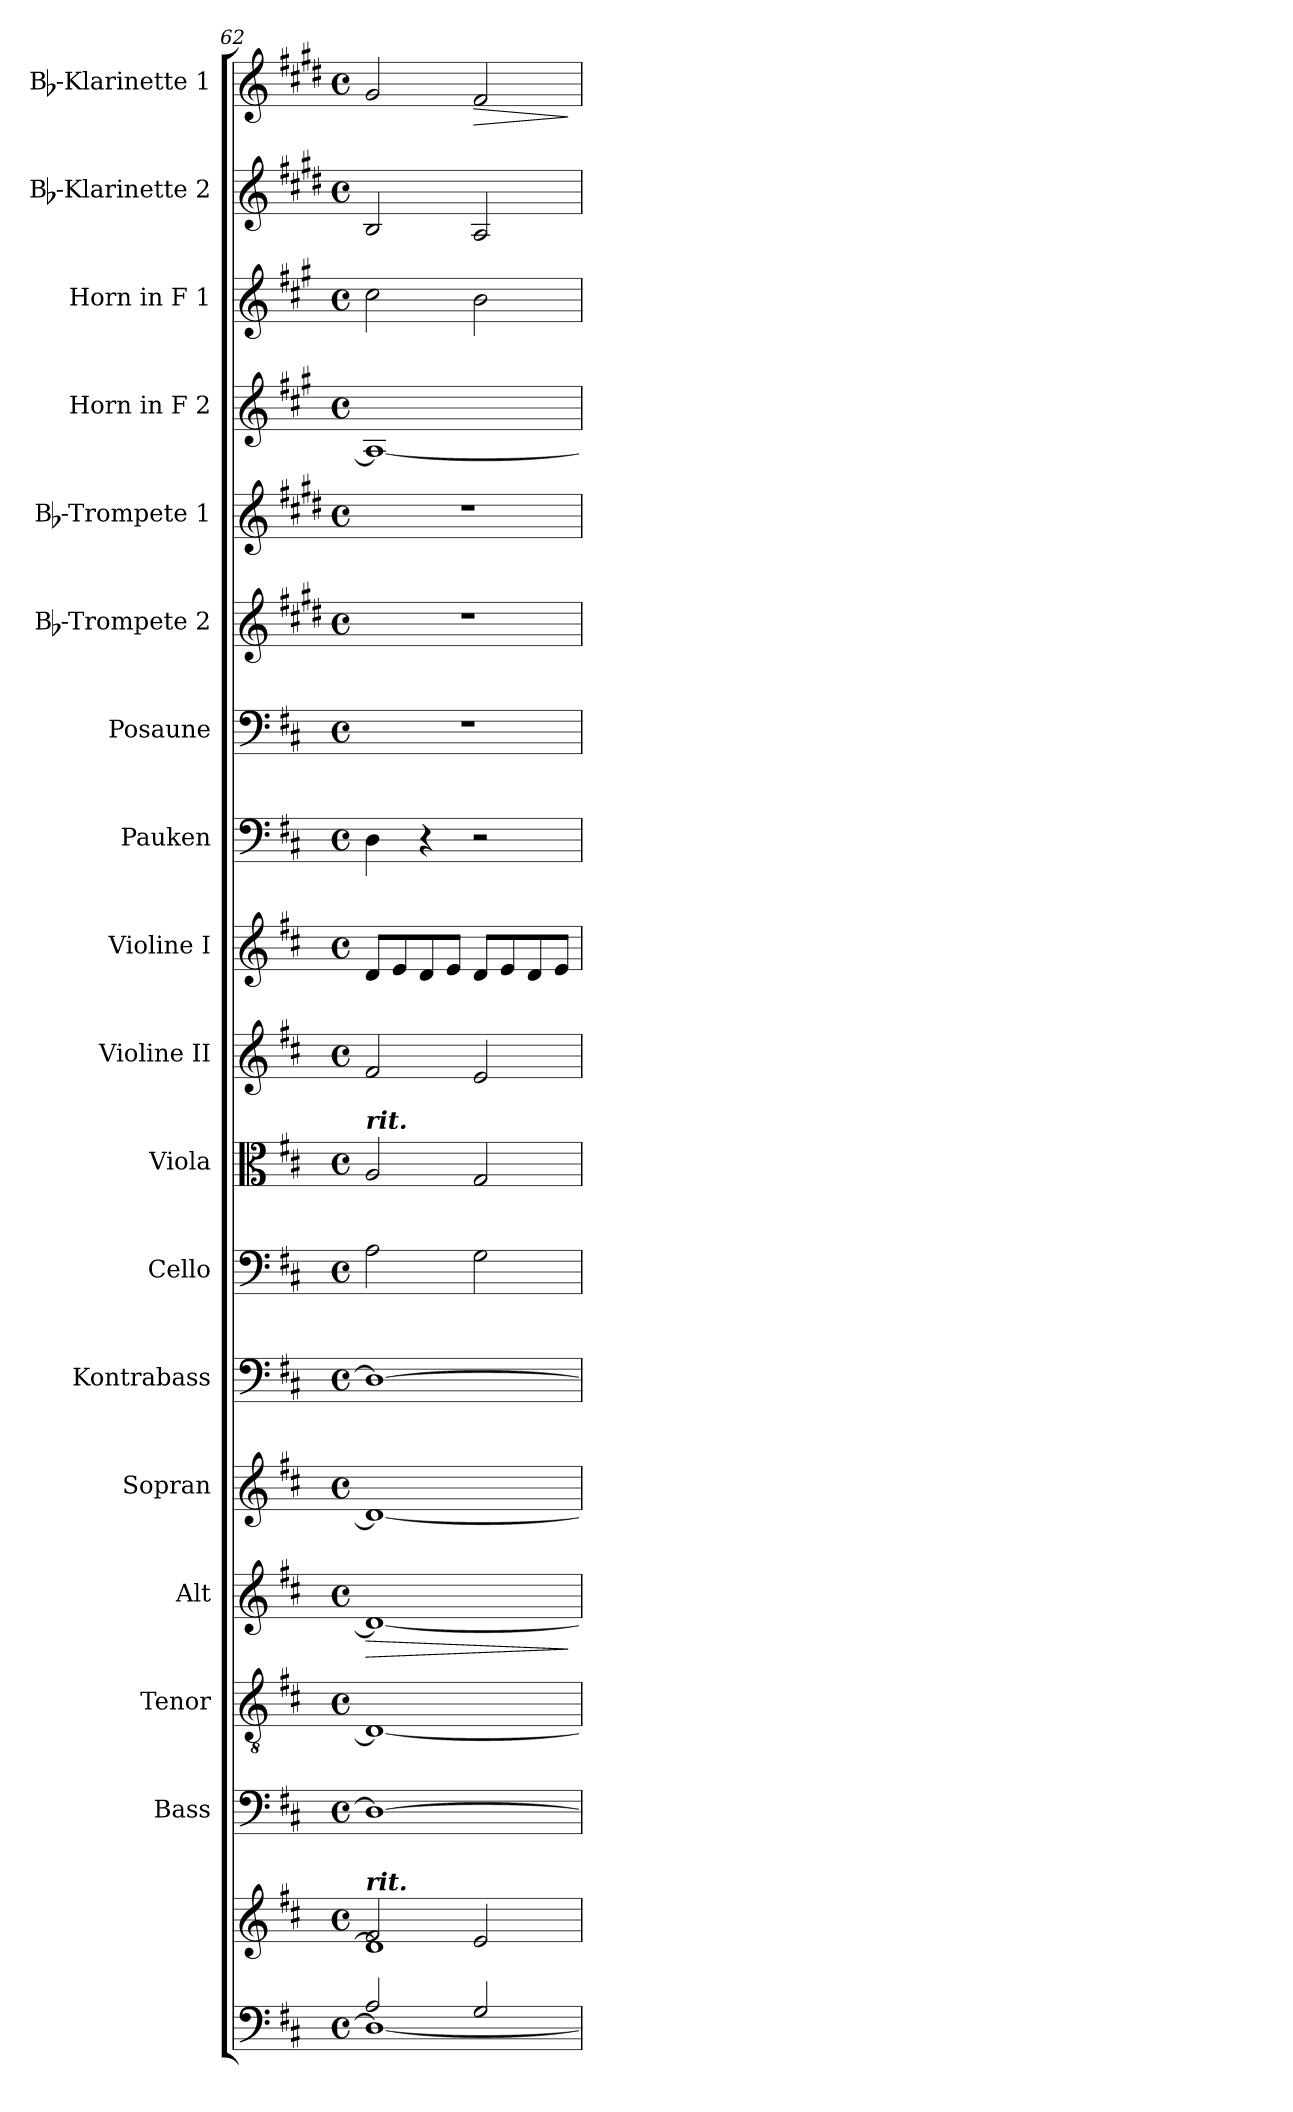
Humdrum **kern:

**kern	**kern	**kern	**kern	**kern	**dynam	**kern	**kern	**kern	**kern	**kern	**kern	**kern	**kern	**kern	**kern	**kern	**kern	**kern	**kern	**dynam
*part18	*part18	*part17	*part16	*part15	*part15	*part14	*part13	*part12	*part11	*part10	*part9	*part8	*part7	*part6	*part5	*part4	*part3	*part2	*part1	*part1
*staff19	*staff18	*staff17	*staff16	*staff15	*staff15	*staff14	*staff13	*staff12	*staff11	*staff10	*staff9	*staff8	*staff7	*staff6	*staff5	*staff4	*staff3	*staff2	*staff1	*staff1
*	*	*I"Bass	*I"Tenor	*I"Alt	*	*I"Sopran	*I"Kontrabass	*I"Cello	*I"Viola	*I"Violine II	*I"Violine I	*I"Pauken	*I"Posaune	*I"Bb-Trompete 2	*I"Bb-Trompete 1	*I"Horn in F 2	*I"Horn in F 1	*I"Bb-Klarinette 2	*I"Bb-Klarinette 1	*
*	*	*I'B.	*I'T.	*I'A.	*	*I'S.	*I'Kb.	*	*I'Vla.	*I'Vl. II	*I'Vl. I	*I'Pk.	*I'Pos.	*I'Bb Trp. 2	*I'Bb Trp. 1	*	*	*I'Bb Kl. 2	*I'Bb Kl. 1	*
*clefF4	*clefG2	*clefF4	*clefGv2	*clefG2	*	*clefG2	*clefF4	*clefF4	*clefC3	*clefG2	*clefG2	*clefF4	*clefF4	*clefG2	*clefG2	*clefG2	*clefG2	*clefG2	*clefG2	*
*	*	*	*	*	*	*	*ITrd7c12	*	*	*	*	*	*	*ITrd1c2	*ITrd1c2	*ITrd4c7	*ITrd4c7	*ITrd1c2	*ITrd1c2	*
*k[f#c#]	*k[f#c#]	*k[f#c#]	*k[f#c#]	*k[f#c#]	*	*k[f#c#]	*k[f#c#]	*k[f#c#]	*k[f#c#]	*k[f#c#]	*k[f#c#]	*k[f#c#]	*k[f#c#]	*k[f#c#]	*k[f#c#]	*k[f#c#]	*k[f#c#]	*k[f#c#]	*k[f#c#]	*
*D:	*D:	*D:	*D:	*D:	*	*D:	*D:	*D:	*D:	*D:	*D:	*D:	*D:	*D:	*D:	*D:	*D:	*D:	*D:	*
*M4/4	*M4/4	*M4/4	*M4/4	*M4/4	*	*M4/4	*M4/4	*M4/4	*M4/4	*M4/4	*M4/4	*M4/4	*M4/4	*M4/4	*M4/4	*M4/4	*M4/4	*M4/4	*M4/4	*
*met(c)	*met(c)	*met(c)	*met(c)	*met(c)	*	*met(c)	*met(c)	*met(c)	*met(c)	*met(c)	*met(c)	*met(c)	*met(c)	*met(c)	*met(c)	*met(c)	*met(c)	*met(c)	*met(c)	*
=62	=62	=62	=62	=62	=62	=62	=62	=62	=62	=62	=62	=62	=62	=62	=62	=62	=62	=62	=62	=62
*^	*^	*	*	*	*	*	*	*	*	*	*	*	*	*	*	*	*	*	*	*
!	!	!	!	!	!	!	!	!	!	!	!LO:TX:a:Bi:t=rit.	!	!	!	!	!	!	!	!	!	!	!
!	!	!LO:TX:a:Bi:t=rit.	!	!	!	!	!	!	!	!	!	!	!	!	!	!	!	!	!	!	!	!
!	!	!	!	!	!	!	!LO:HP:b	!	!	!	!	!	!	!	!	!	!	!	!	!	!	!
2A/	1D_	2f#/	1d]	1D_	1D_	1d_	>	1d_	1DD_	2A\	2A/	2f#/	8d/L	4D\	1r	1r	1r	1D_	2f#\	2A/	2f#/	.
.	.	.	.	.	.	.	.	.	.	.	.	.	8e/	.	.	.	.	.	.	.	.	.
.	.	.	.	.	.	.	.	.	.	.	.	.	8d/	4r	.	.	.	.	.	.	.	.
.	.	.	.	.	.	.	.	.	.	.	.	.	8e/J	.	.	.	.	.	.	.	.	.
!	!	!	!	!	!	!	!	!	!	!	!	!	!	!	!	!	!	!	!	!	!	!LO:HP:b
2G/	.	2e/	.	.	.	.	.	.	.	2G\	2G/	2e/	8d/L	2r	.	.	.	.	2e\	2G/	2e/	>
.	.	.	.	.	.	.	.	.	.	.	.	.	8e/	.	.	.	.	.	.	.	.	.
.	.	.	.	.	.	.	.	.	.	.	.	.	8d/	.	.	.	.	.	.	.	.	.
.	.	.	.	.	.	.	.	.	.	.	.	.	8e/J	.	.	.	.	.	.	.	.	.
*v	*v	*	*	*	*	*	*	*	*	*	*	*	*	*	*	*	*	*	*	*	*	*
*	*v	*v	*	*	*	*	*	*	*	*	*	*	*	*	*	*	*	*	*	*	*
.	.	.	.	.	]	.	.	.	.	.	.	.	.	.	.	.	.	.	.	]
=	=	=	=	=	=	=	=	=	=	=	=	=	=	=	=	=	=	=	=	=
*-	*-	*-	*-	*-	*-	*-	*-	*-	*-	*-	*-	*-	*-	*-	*-	*-	*-	*-	*-	*-
